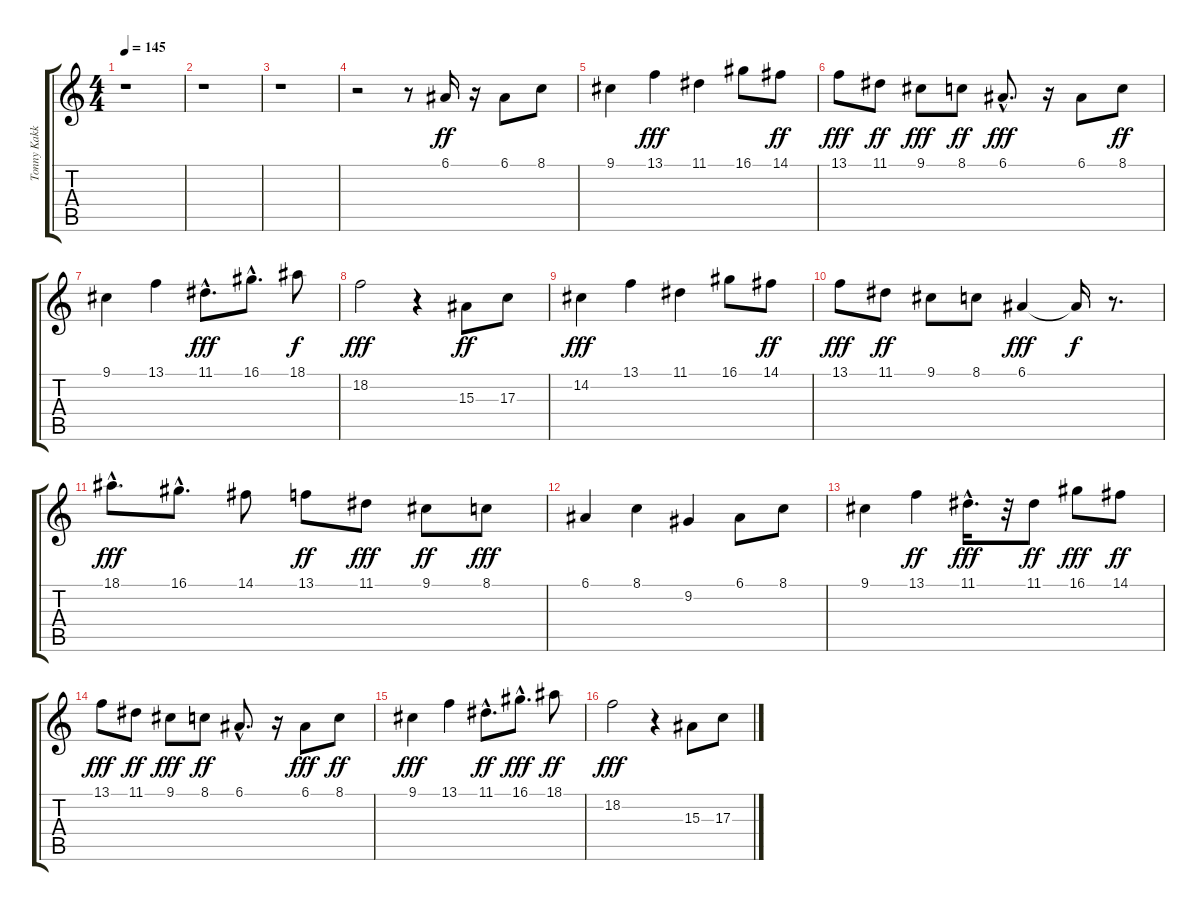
\track ("Tonny Kakko" "Tonny Kakk") {instrument clarinet}
\staff {score tabs}
\tuning (E4 B3 G3 D3 A2 E2) {hide}
\ts (4 4)
\tempo 145
\clef g2
\ks c
r.1{dy ff} |
r.1 |
r.1 |
r.2 r.8 6.1.16 r.16 6.1.8 8.1.8 |
9.1.4 13.1.4{dy fff} 11.1.4 16.1.8 14.1.8{dy ff} |
13.1.8{dy fff} 11.1.8{dy ff} 9.1.8{dy fff} 8.1.8{dy ff} 6.1{hac}.8{d dy fff} r.16 6.1.8 8.1.8{dy ff} |
9.1.4 13.1.4 11.1{hac}.8{d dy fff} 16.1{hac}.8{d} 18.1.8{dy f} |
18.2.2{dy fff} r.4 15.3.8{dy ff} 17.3.8 |
14.2.4{dy fff} 13.1.4 11.1.4 16.1.8 14.1.8{dy ff} |
13.1.8{dy fff} 11.1.8{dy ff} 9.1.8 8.1.8 6.1.4{dy fff} 6.1{t}.16{dy f} r.8{d} |
18.1{hac}.8{d dy fff} 16.1{hac}.8{d} 14.1.8 13.1.8{dy ff} 11.1.8{dy fff} 9.1.8{dy ff} 8.1.8{dy fff} |
6.1.4 8.1.4 9.2.4 6.1.8 8.1.8 |
9.1.4 13.1.4{dy ff} 11.1{hac}.16{d dy fff} r.32 11.1.8{dy ff} 16.1.8{dy fff} 14.1.8{dy ff} |
13.1.8{dy fff} 11.1.8{dy ff} 9.1.8{dy fff} 8.1.8{dy ff} 6.1{hac}.8{d} r.16 6.1.8{dy fff} 8.1.8{dy ff} |
9.1.4{dy fff} 13.1.4 11.1{hac}.8{d dy ff} 16.1{hac}.8{d dy fff} 18.1.8{dy ff} |
18.2.2{dy fff} r.4 15.3.8 17.3.8
